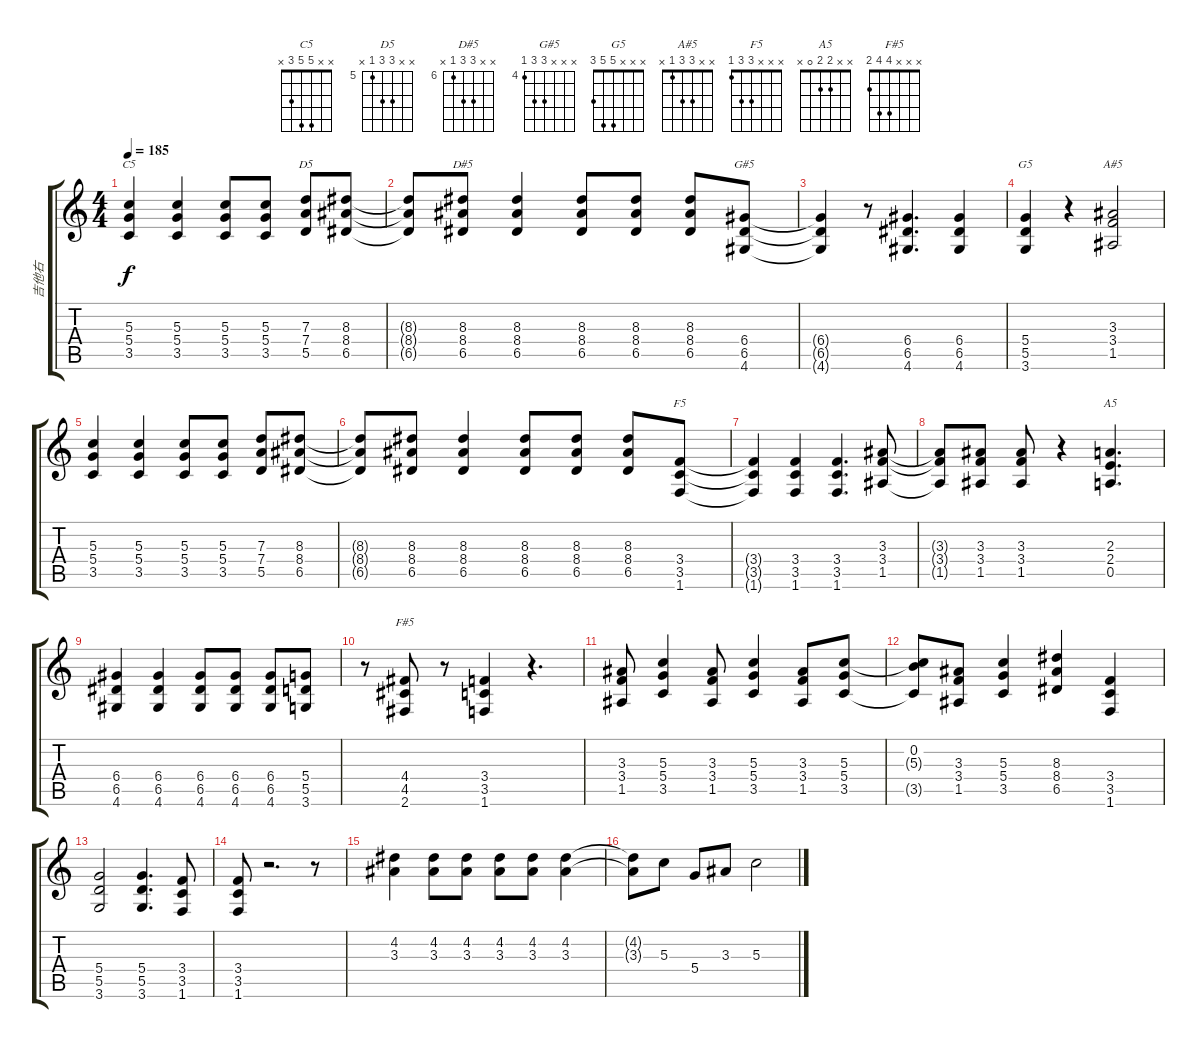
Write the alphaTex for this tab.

\track ("吉他右" "吉他右") {instrument distortionguitar}
\staff {score tabs}
\tuning (E4 B3 G3 D3 A2 E2) {hide}
\chord ("C5" x x 5 5 3 x)
\chord ("D5" x x 7 7 5 x) {firstfret 5}
\chord ("D#5" x x 8 8 6 x) {firstfret 6}
\chord ("G#5" x x x 6 6 4) {firstfret 4}
\chord ("G5" x x x 5 5 3)
\chord ("A#5" x x 3 3 1 x)
\chord ("F5" x x x 3 3 1)
\chord ("A5" x x 2 2 0 x)
\chord ("F#5" x x x 4 4 2)
\ts (4 4)
\tempo 185
\clef g2
\ks c
(5.3 5.4 3.5).4{ch "C5" dy f} (5.3 5.4 3.5).4 (5.3 5.4 3.5).8 (5.3 5.4 3.5).8 (7.3 7.4 5.5).8{ch "D5"} (8.3 8.4 6.5).8 |
(8.3{t} 8.4{t} 6.5{t}).8 (8.3 8.4 6.5).8{ch "D#5"} (8.3 8.4 6.5).4 (8.3 8.4 6.5).8 (8.3 8.4 6.5).8 (8.3 8.4 6.5).8 (6.4 6.5 4.6).8{ch "G#5"} |
(6.4{t} 6.5{t} 4.6{t}).4 r.8 (6.4 6.5 4.6).4{d} (6.4 6.5 4.6).4 |
(5.4 5.5 3.6).4{ch "G5"} r.4 (3.3 3.4 1.5).2{ch "A#5"} |
(5.3 5.4 3.5).4 (5.3 5.4 3.5).4 (5.3 5.4 3.5).8 (5.3 5.4 3.5).8 (7.3 7.4 5.5).8 (8.3 8.4 6.5).8 |
(8.3{t} 8.4{t} 6.5{t}).8 (8.3 8.4 6.5).8 (8.3 8.4 6.5).4 (8.3 8.4 6.5).8 (8.3 8.4 6.5).8 (8.3 8.4 6.5).8 (3.4 3.5 1.6).8{ch "F5"} |
(3.4{t} 3.5{t} 1.6{t}).4 (3.4 3.5 1.6).4 (3.4 3.5 1.6).4{d} (3.3 3.4 1.5).8 |
(3.3{t} 3.4{t} 1.5{t}).8 (3.3 3.4 1.5).8 (3.3 3.4 1.5).8 r.4 (2.3 2.4 0.5).4{d ch "A5"} |
(6.4 6.5 4.6).4 (6.4 6.5 4.6).4 (6.4 6.5 4.6).8 (6.4 6.5 4.6).8 (6.4 6.5 4.6).8 (5.4 5.5 3.6).8 |
r.8 (4.4 4.5 2.6).8{ch "F#5"} r.8 (3.4 3.5 1.6).4 r.4{d} |
(3.3 3.4 1.5).8 (5.3 5.4 3.5).4 (3.3 3.4 1.5).8 (5.3 5.4 3.5).4 (3.3 3.4 1.5).8 (5.3 5.4 3.5).8 |
(0.2 5.3{t} 3.5{t}).8 (3.3 3.4 1.5).8 (5.3 5.4 3.5).4 (8.3 8.4 6.5).4 (3.4 3.5 1.6).4 |
(5.4 5.5 3.6).2 (5.4 5.5 3.6).4{d} (3.4 3.5 1.6).8 |
(3.4 3.5 1.6).8 r.2{d} r.8 |
(4.2 3.3).4 (4.2 3.3).8 (4.2 3.3).8 (4.2 3.3).8 (4.2 3.3).8 (4.2 3.3).4 |
(4.2{t} 3.3{t}).8 5.3.8 5.4.8 3.3.8 5.3.2
